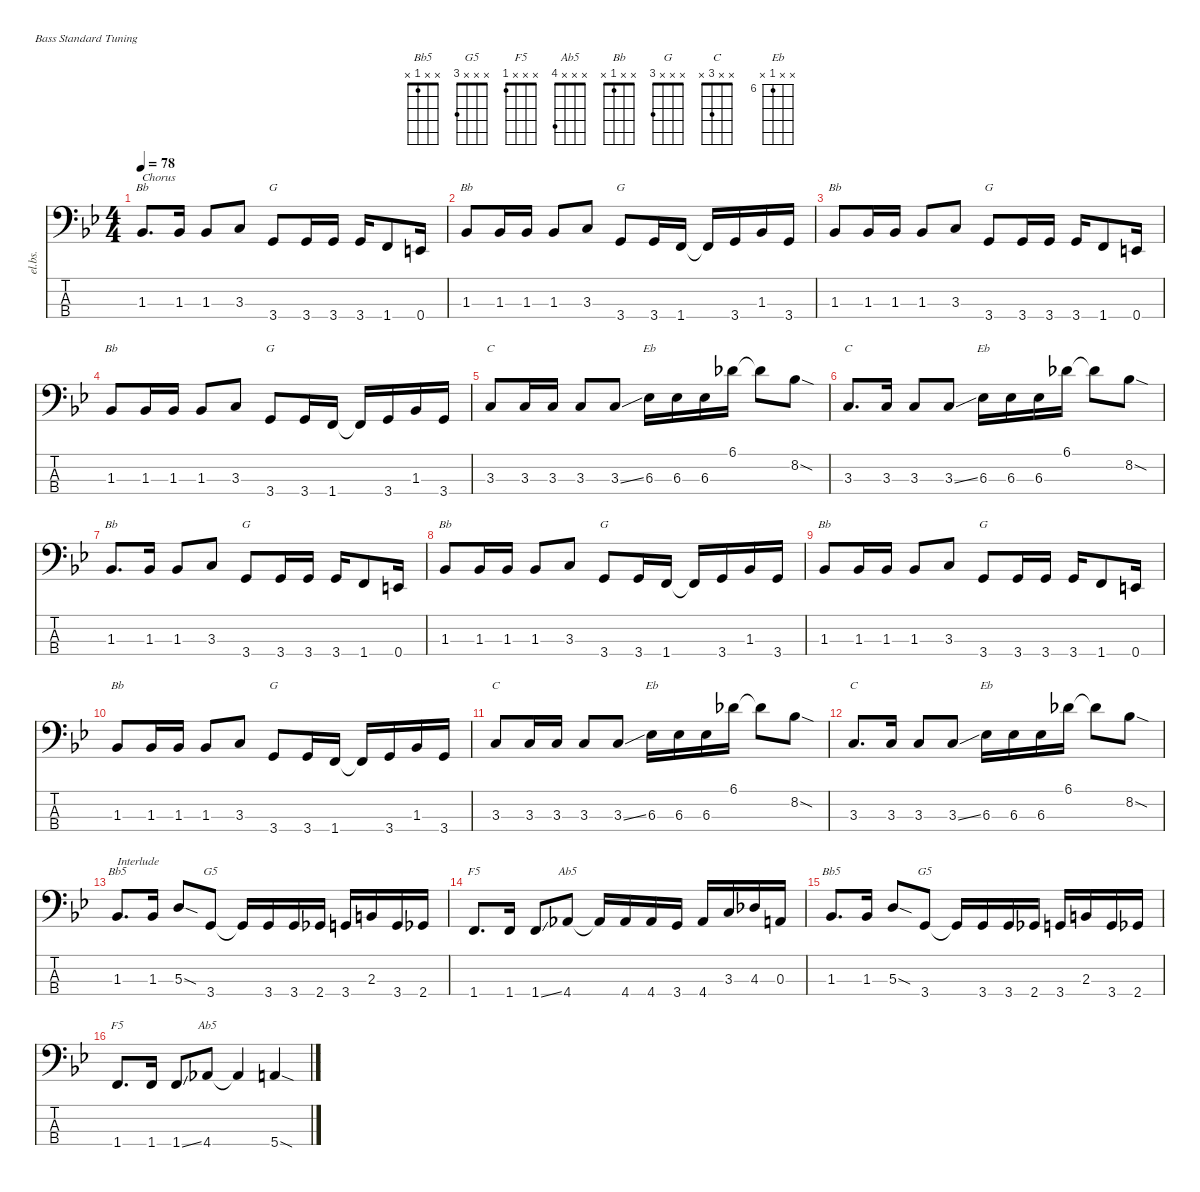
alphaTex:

\defaultSystemsLayout 4
\hideDynamics
\bracketExtendMode nobrackets
\otherSystemsTrackNameOrientation horizontal
\track ("Electric Bass" "el.bs.") {instrument electricbassfinger}
\staff {score tabs}
\tuning (G2 D2 A1 E1)
\chord ("Bb5" x x 1 x) {showfingering false}
\chord ("G5" x x x 3) {showfingering false}
\chord ("F5" x x x 1) {showfingering false}
\chord ("Ab5" x x x 4) {showfingering false}
\chord ("Bb" x x 1 x) {showfingering false}
\chord ("G" x x x 3) {showfingering false}
\chord ("C" x x 3 x) {showfingering false}
\chord ("Eb" x x 6 x) {firstfret 6 showfingering false}
\ts (4 4)
\tempo 78
\clef f4
\ks bb
1.3{acc b}.8{d ch "Bb" txt "Chorus" dy mf beam Up} 1.3{acc b}.16{beam Up} 1.3{acc b}.8{beam Up} 3.3{acc forcenatural}.8{beam Up} 3.4{acc forcenatural}.8{ch "G" beam Up} 3.4{acc forcenatural}.16{beam Up} 3.4{acc forcenatural}.16{beam Up} 3.4{acc forcenatural}.16{beam Up} 1.4{acc forcenatural}.8{beam Up} 0.4{acc forcenatural}.16{beam Up} |
1.3{acc b}.8{ch "Bb" beam Up} 1.3{acc b}.16{beam Up} 1.3{acc b}.16{beam Up} 1.3{acc b}.8{beam Up} 3.3{acc forcenatural}.8{beam Up} 3.4{acc forcenatural}.8{ch "G" beam Up} 3.4{acc forcenatural}.16{beam Up} 1.4{acc forcenatural}.16{beam Up} 1.4{t acc forcenatural}.16{beam Up} 3.4{acc forcenatural}.16{beam Up} 1.3{acc b}.16{beam Up} 3.4{acc forcenatural}.16{beam Up} |
1.3{acc b}.8{ch "Bb" beam Up} 1.3{acc b}.16{beam Up} 1.3{acc b}.16{beam Up} 1.3{acc b}.8{beam Up} 3.3{acc forcenatural}.8{beam Up} 3.4{acc forcenatural}.8{ch "G" beam Up} 3.4{acc forcenatural}.16{beam Up} 3.4{acc forcenatural}.16{beam Up} 3.4{acc forcenatural}.16{beam Up} 1.4{acc forcenatural}.8{beam Up} 0.4{acc forcenatural}.16{beam Up} |
1.3{acc b}.8{ch "Bb" beam Up} 1.3{acc b}.16{beam Up} 1.3{acc b}.16{beam Up} 1.3{acc b}.8{beam Up} 3.3{acc forcenatural}.8{beam Up} 3.4{acc forcenatural}.8{ch "G" beam Up} 3.4{acc forcenatural}.16{beam Up} 1.4{acc forcenatural}.16{beam Up} 1.4{t acc forcenatural}.16{beam Up} 3.4{acc forcenatural}.16{beam Up} 1.3{acc b}.16{beam Up} 3.4{acc forcenatural}.16{beam Up} |
3.3{acc forcenatural}.8{ch "C" beam Up} 3.3{acc forcenatural}.16{beam Up} 3.3{acc forcenatural}.16{beam Up} 3.3{acc forcenatural}.8{beam Up} 3.3{ss acc forcenatural}.8{beam Up} 6.3{acc b}.16{ch "Eb" beam Down} 6.3{acc b}.16{beam Down} 6.3{acc b}.16{beam Down} 6.1{acc b}.16{beam Down} 6.1{t acc b}.8{beam Down} 8.2{sod acc b}.8{beam Down} |
3.3{acc forcenatural}.8{d ch "C" beam Up} 3.3{acc forcenatural}.16{beam Up} 3.3{acc forcenatural}.8{beam Up} 3.3{ss acc forcenatural}.8{beam Up} 6.3{acc b}.16{ch "Eb" beam Down} 6.3{acc b}.16{beam Down} 6.3{acc b}.16{beam Down} 6.1{acc b}.16{beam Down} 6.1{t acc b}.8{beam Down} 8.2{sod acc b}.8{beam Down} |
1.3{acc b}.8{d ch "Bb" beam Up} 1.3{acc b}.16{beam Up} 1.3{acc b}.8{beam Up} 3.3{acc forcenatural}.8{beam Up} 3.4{acc forcenatural}.8{ch "G" beam Up} 3.4{acc forcenatural}.16{beam Up} 3.4{acc forcenatural}.16{beam Up} 3.4{acc forcenatural}.16{beam Up} 1.4{acc forcenatural}.8{beam Up} 0.4{acc forcenatural}.16{beam Up} |
1.3{acc b}.8{ch "Bb" beam Up} 1.3{acc b}.16{beam Up} 1.3{acc b}.16{beam Up} 1.3{acc b}.8{beam Up} 3.3{acc forcenatural}.8{beam Up} 3.4{acc forcenatural}.8{ch "G" beam Up} 3.4{acc forcenatural}.16{beam Up} 1.4{acc forcenatural}.16{beam Up} 1.4{t acc forcenatural}.16{beam Up} 3.4{acc forcenatural}.16{beam Up} 1.3{acc b}.16{beam Up} 3.4{acc forcenatural}.16{beam Up} |
1.3{acc b}.8{ch "Bb" beam Up} 1.3{acc b}.16{beam Up} 1.3{acc b}.16{beam Up} 1.3{acc b}.8{beam Up} 3.3{acc forcenatural}.8{beam Up} 3.4{acc forcenatural}.8{ch "G" beam Up} 3.4{acc forcenatural}.16{beam Up} 3.4{acc forcenatural}.16{beam Up} 3.4{acc forcenatural}.16{beam Up} 1.4{acc forcenatural}.8{beam Up} 0.4{acc forcenatural}.16{beam Up} |
1.3{acc b}.8{ch "Bb" beam Up} 1.3{acc b}.16{beam Up} 1.3{acc b}.16{beam Up} 1.3{acc b}.8{beam Up} 3.3{acc forcenatural}.8{beam Up} 3.4{acc forcenatural}.8{ch "G" beam Up} 3.4{acc forcenatural}.16{beam Up} 1.4{acc forcenatural}.16{beam Up} 1.4{t acc forcenatural}.16{beam Up} 3.4{acc forcenatural}.16{beam Up} 1.3{acc b}.16{beam Up} 3.4{acc forcenatural}.16{beam Up} |
3.3{acc forcenatural}.8{ch "C" beam Up} 3.3{acc forcenatural}.16{beam Up} 3.3{acc forcenatural}.16{beam Up} 3.3{acc forcenatural}.8{beam Up} 3.3{ss acc forcenatural}.8{beam Up} 6.3{acc b}.16{ch "Eb" beam Down} 6.3{acc b}.16{beam Down} 6.3{acc b}.16{beam Down} 6.1{acc b}.16{beam Down} 6.1{t acc b}.8{beam Down} 8.2{sod acc b}.8{beam Down} |
3.3{acc forcenatural}.8{d ch "C" beam Up} 3.3{acc forcenatural}.16{beam Up} 3.3{acc forcenatural}.8{beam Up} 3.3{ss acc forcenatural}.8{beam Up} 6.3{acc b}.16{ch "Eb" beam Down} 6.3{acc b}.16{beam Down} 6.3{acc b}.16{beam Down} 6.1{acc b}.16{beam Down} 6.1{t acc b}.8{beam Down} 8.2{sod acc b}.8{beam Down} |
1.3{acc b}.8{d ch "Bb5" txt "Interlude" beam Up} 1.3{acc b}.16{beam Up} 5.3{sod acc forcenatural}.8{beam Up} 3.4{acc forcenatural}.8{ch "G5" beam Up} 3.4{t acc forcenatural}.16{beam Up} 3.4{acc forcenatural}.16{beam Up} 3.4{acc forcenatural}.16{beam Up} 2.4{acc b}.16{beam Up} 3.4{acc forcenatural}.16{beam Up} 2.3{acc forcenatural}.16{beam Up} 3.4{acc forcenatural}.16{beam Up} 2.4{acc b}.16{beam Up} |
1.4{acc forcenatural}.8{d ch "F5" beam Up} 1.4{acc forcenatural}.16{beam Up} 1.4{ss acc forcenatural}.8{beam Up} 4.4{acc b}.8{ch "Ab5" beam Up} 4.4{t acc b}.16{beam Up} 4.4{acc b}.16{beam Up} 4.4{acc b}.16{beam Up} 3.4{acc forcenatural}.16{beam Up} 4.4{acc b}.16{beam Up} 3.3{acc forcenatural}.16{beam Up} 4.3{acc b}.16{beam Up} 0.3{acc forcenatural}.16{beam Up} |
1.3{acc b}.8{d ch "Bb5" beam Up} 1.3{acc b}.16{beam Up} 5.3{sod acc forcenatural}.8{beam Up} 3.4{acc forcenatural}.8{ch "G5" beam Up} 3.4{t acc forcenatural}.16{beam Up} 3.4{acc forcenatural}.16{beam Up} 3.4{acc forcenatural}.16{beam Up} 2.4{acc b}.16{beam Up} 3.4{acc forcenatural}.16{beam Up} 2.3{acc forcenatural}.16{beam Up} 3.4{acc forcenatural}.16{beam Up} 2.4{acc b}.16{beam Up} |
1.4{acc forcenatural}.8{d ch "F5" beam Up} 1.4{acc forcenatural}.16{beam Up} 1.4{ss acc forcenatural}.8{beam Up} 4.4{acc b}.8{ch "Ab5" beam Up} 4.4{t acc b}.4{beam Up} 5.4{sod acc forcenatural}.4{beam Up}
